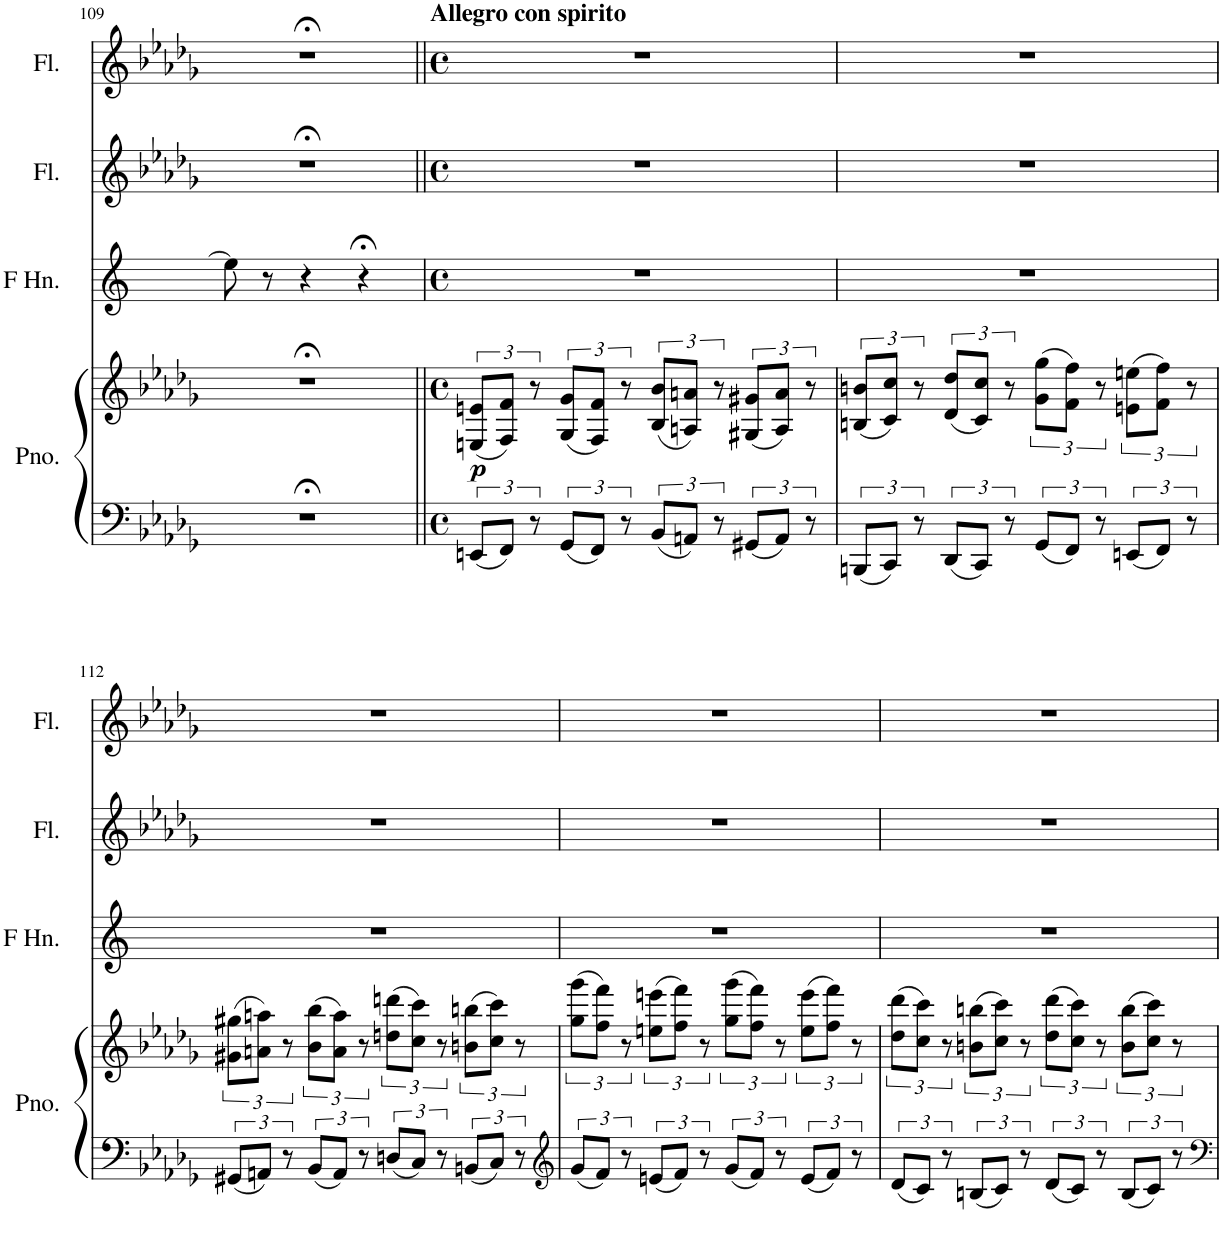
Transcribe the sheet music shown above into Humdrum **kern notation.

**kern	**kern	**dynam	**kern	**kern	**kern
*part4	*part4	*part4	*part3	*part2	*part1
*staff5	*staff4	*staff4/5	*staff3	*staff2	*staff1
*I"Piano	*	*	*I"Horn in F	*I"Flute	*I"Flute
*I'Pno.	*	*	*	*I'Fl.	*I'Fl.
!!LO:PB:g=z
*clefF4	*clefG2	*	*clefG2	*clefG2	*clefG2
*	*	*	*Trd4c7	*	*
*k[b-e-a-d-g-]	*k[b-e-a-d-g-]	*	*k[]	*k[b-e-a-d-g-]	*k[b-e-a-d-g-]
*M3/4	*M3/4	*	*M3/4	*M3/4	*M3/4
=109	=109	=109	=109	=109	=109
2.r;<	2.r;<	.	8ee\]	2.r;<	2.r;<
.	.	.	8r	.	.
.	.	.	4r	.	.
.	.	.	4r;<	.	.
=110||	=110||	=110||	=110||	=110||	=110||
*M4/4	*M4/4	*	*M4/4	*M4/4	*M4/4
*met(c)	*met(c)	*	*met(c)	*met(c)	*met(c)
!	!	!	!	!	!LO:TX:a:B:t=Allegro con spirito
!	!	!LO:DY:b	!	!	!
12EEn/L	(12En/ 12en/L	p	1r	1r	1r
12FF/J	12F/ 12f/J)	.	.	.	.
12r	12r	.	.	.	.
12GG-/L	(12G-/ 12g-/L	.	.	.	.
12FF/J	12F/ 12f/J)	.	.	.	.
12r	12r	.	.	.	.
12BB-/L	(12B-/ 12b-/L	.	.	.	.
12AAn/J	12An/ 12an/J)	.	.	.	.
12r	12r	.	.	.	.
12GG#X/L	(12G#X/ 12g#X/L	.	.	.	.
12AA/J	12A/ 12a/J)	.	.	.	.
12r	12r	.	.	.	.
=111	=111	=111	=111	=111	=111
12BBBn/L	(12Bn/ 12bn/L	.	1r	1r	1r
12CC/J	12c/ 12cc/J)	.	.	.	.
12r	12r	.	.	.	.
12DD-/L	(12d-/ 12dd-/L	.	.	.	.
12CC/J	12c/ 12cc/J)	.	.	.	.
12r	12r	.	.	.	.
12GG-/L	(12g-\ 12gg-\L	.	.	.	.
12FF/J	12f\ 12ff\J)	.	.	.	.
12r	12r	.	.	.	.
12EEn/L	(12en\ 12een\L	.	.	.	.
12FF/J	12f\ 12ff\J)	.	.	.	.
12r	12r	.	.	.	.
!!LO:LB:g=z
=112	=112	=112	=112	=112	=112
12GG#X/L	(12g#X\ 12gg#X\L	.	1r	1r	1r
12AAn/J	12an\ 12aan\J)	.	.	.	.
12r	12r	.	.	.	.
12BB-/L	(12b-\ 12bb-\L	.	.	.	.
12AA/J	12a\ 12aa\J)	.	.	.	.
12r	12r	.	.	.	.
12Dn/L	(12ddn\ 12dddn\L	.	.	.	.
12C/J	12cc\ 12ccc\J)	.	.	.	.
12r	12r	.	.	.	.
12BBn/L	(12bn\ 12bbn\L	.	.	.	.
12C/J	12cc\ 12ccc\J)	.	.	.	.
12r	12r	.	.	.	.
=113	=113	=113	=113	=113	=113
*clefG2	*	*	*	*	*
12g-/L	(12gg-\ 12ggg-\L	.	1r	1r	1r
12f/J	12ff\ 12fff\J)	.	.	.	.
12r	12r	.	.	.	.
12en/L	(12een\ 12eeen\L	.	.	.	.
12f/J	12ff\ 12fff\J)	.	.	.	.
12r	12r	.	.	.	.
12g-/L	(12gg-\ 12ggg-\L	.	.	.	.
12f/J	12ff\ 12fff\J)	.	.	.	.
12r	12r	.	.	.	.
12e/L	(12ee\ 12eee\L	.	.	.	.
12f/J	12ff\ 12fff\J)	.	.	.	.
12r	12r	.	.	.	.
=114	=114	=114	=114	=114	=114
12d-/L	(12dd-\ 12ddd-\L	.	1r	1r	1r
12c/J	12cc\ 12ccc\J)	.	.	.	.
12r	12r	.	.	.	.
12Bn/L	(12bn\ 12bbn\L	.	.	.	.
12c/J	12cc\ 12ccc\J)	.	.	.	.
12r	12r	.	.	.	.
12d-/L	(12dd-\ 12ddd-\L	.	.	.	.
12c/J	12cc\ 12ccc\J)	.	.	.	.
12r	12r	.	.	.	.
12B/L	(12b\ 12bb\L	.	.	.	.
12c/J	12cc\ 12ccc\J)	.	.	.	.
12r	12r	.	.	.	.
=	=	=	=	=	=
*-	*-	*-	*-	*-	*-
